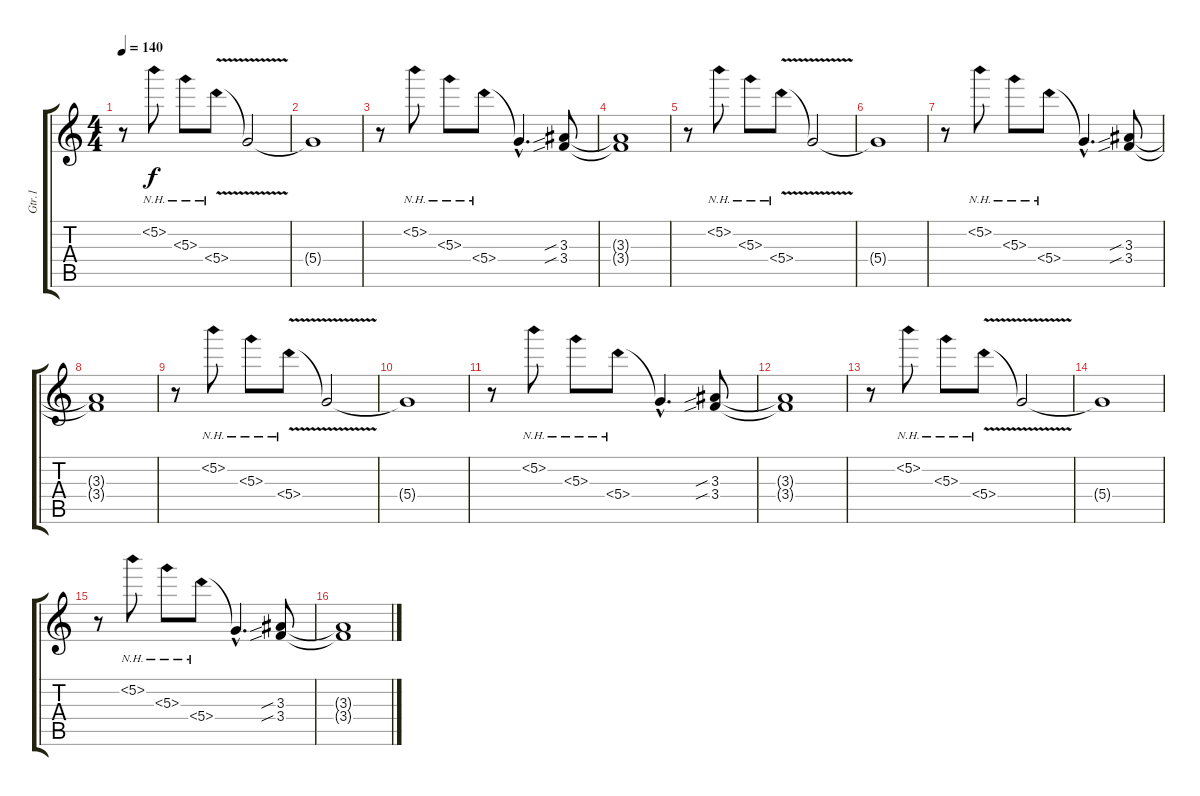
\track ("Gtr.1" "Gtr.1") {instrument overdrivenguitar}
\staff {score tabs}
\tuning (E4 B3 G3 D3 A2 E2) {hide}
\ts (4 4)
\tempo 140
\clef g2
\ks c
r.8{dy f} 5.2{nh}.8 5.3{nh}.8 5.4{nh v}.8 5.4{t}.2 |
5.4{t}.1 |
r.8 5.2{nh}.8 5.3{nh}.8 5.4{nh}.8 5.4{hac t}.4{d} (3.3{sib} 3.4{sib}).8 |
(3.3{t} 3.4{t}).1 |
r.8 5.2{nh}.8 5.3{nh}.8 5.4{nh v}.8 5.4{t}.2 |
5.4{t}.1 |
r.8 5.2{nh}.8 5.3{nh}.8 5.4{nh}.8 5.4{hac t}.4{d} (3.3{sib} 3.4{sib}).8 |
(3.3{t} 3.4{t}).1 |
r.8 5.2{nh}.8 5.3{nh}.8 5.4{nh v}.8 5.4{t}.2 |
5.4{t}.1 |
r.8 5.2{nh}.8 5.3{nh}.8 5.4{nh}.8 5.4{hac t}.4{d} (3.3{sib} 3.4{sib}).8 |
(3.3{t} 3.4{t}).1 |
r.8 5.2{nh}.8 5.3{nh}.8 5.4{nh v}.8 5.4{t}.2 |
5.4{t}.1 |
r.8 5.2{nh}.8 5.3{nh}.8 5.4{nh}.8 5.4{hac t}.4{d} (3.3{sib} 3.4{sib}).8 |
(3.3{t} 3.4{t}).1
